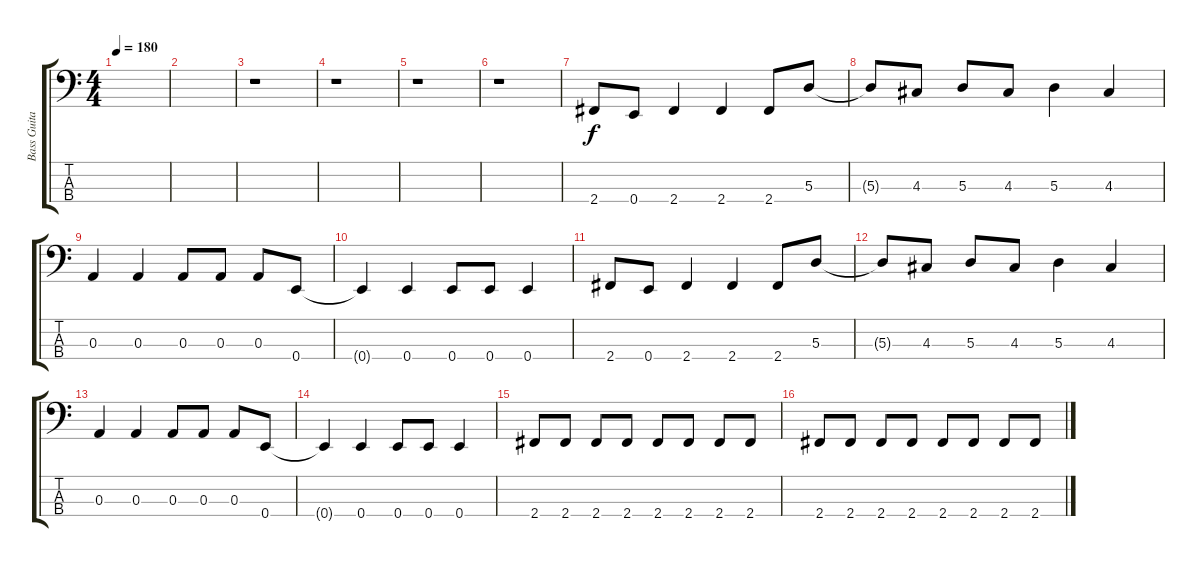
\track ("Bass Guitar" "Bass Guita") {instrument electricbasspick}
\staff {score tabs}
\tuning (G2 D2 A1 E1) {hide}
\ts (4 4)
\tempo 180
\clef f4
\ks c
|
|
r.1 |
r.1 |
r.1 |
r.1 |
2.4.8 0.4.8 2.4.4 2.4.4 2.4.8 5.3.8 |
5.3{t}.8 4.3.8 5.3.8 4.3.8 5.3.4 4.3.4 |
0.3.4 0.3.4 0.3.8 0.3.8 0.3.8 0.4.8 |
0.4{t}.4 0.4.4 0.4.8 0.4.8 0.4.4 |
2.4.8 0.4.8 2.4.4 2.4.4 2.4.8 5.3.8 |
5.3{t}.8 4.3.8 5.3.8 4.3.8 5.3.4 4.3.4 |
0.3.4 0.3.4 0.3.8 0.3.8 0.3.8 0.4.8 |
0.4{t}.4 0.4.4 0.4.8 0.4.8 0.4.4 |
2.4.8 2.4.8 2.4.8 2.4.8 2.4.8 2.4.8 2.4.8 2.4.8 |
2.4.8 2.4.8 2.4.8 2.4.8 2.4.8 2.4.8 2.4.8 2.4.8
